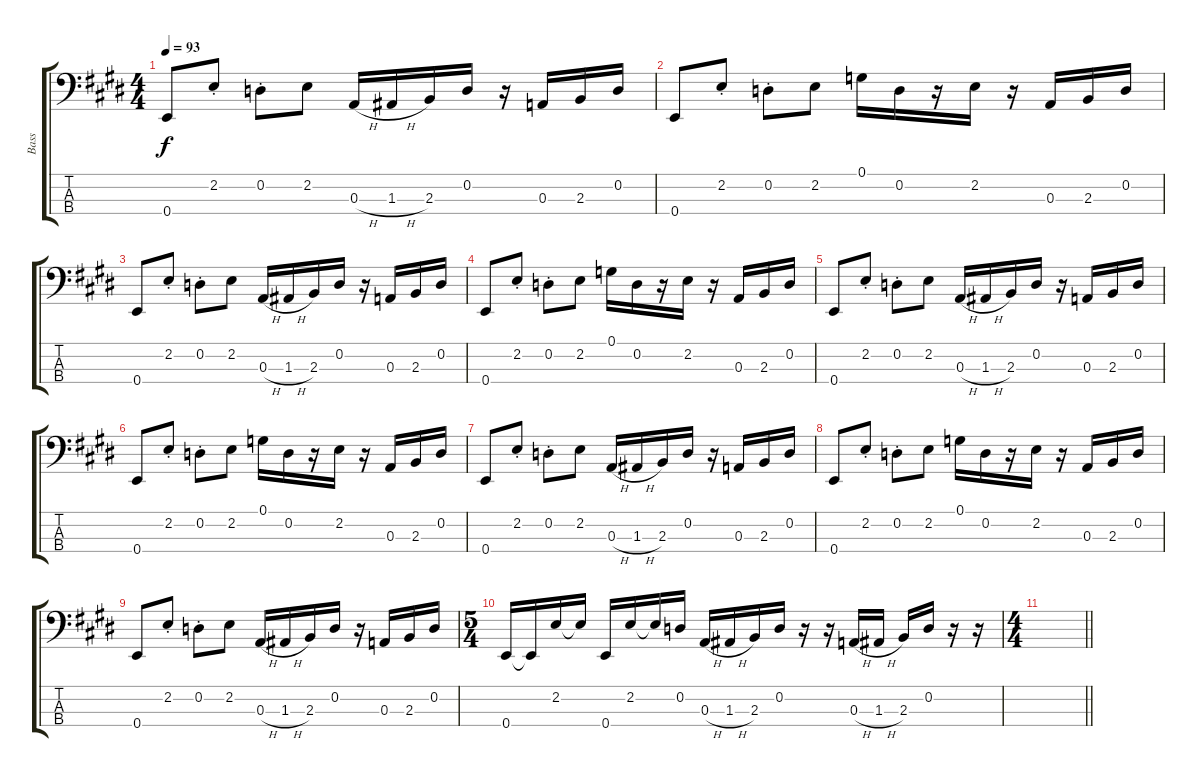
\track ("Bass" "Bass") {instrument electricbassfinger}
\staff {score tabs}
\tuning (G2 D2 A1 E1) {hide}
\ts (4 4)
\tempo 93
\clef f4
\ks e
0.4.8{dy f} 2.2{st}.8 0.2{st}.8 2.2.8 0.3{h}.16 1.3{h}.16 2.3.16 0.2.16 r.16 0.3.16 2.3.16 0.2.16 |
0.4.8 2.2{st}.8 0.2{st}.8 2.2.8 0.1.16 0.2.16 r.16 2.2.16 r.16 0.3.16 2.3.16 0.2.16 |
0.4.8 2.2{st}.8 0.2{st}.8 2.2.8 0.3{h}.16 1.3{h}.16 2.3.16 0.2.16 r.16 0.3.16 2.3.16 0.2.16 |
0.4.8 2.2{st}.8 0.2{st}.8 2.2.8 0.1.16 0.2.16 r.16 2.2.16 r.16 0.3.16 2.3.16 0.2.16 |
0.4.8 2.2{st}.8 0.2{st}.8 2.2.8 0.3{h}.16 1.3{h}.16 2.3.16 0.2.16 r.16 0.3.16 2.3.16 0.2.16 |
0.4.8 2.2{st}.8 0.2{st}.8 2.2.8 0.1.16 0.2.16 r.16 2.2.16 r.16 0.3.16 2.3.16 0.2.16 |
0.4.8 2.2{st}.8 0.2{st}.8 2.2.8 0.3{h}.16 1.3{h}.16 2.3.16 0.2.16 r.16 0.3.16 2.3.16 0.2.16 |
0.4.8 2.2{st}.8 0.2{st}.8 2.2.8 0.1.16 0.2.16 r.16 2.2.16 r.16 0.3.16 2.3.16 0.2.16 |
0.4.8 2.2{st}.8 0.2{st}.8 2.2.8 0.3{h}.16 1.3{h}.16 2.3.16 0.2.16 r.16 0.3.16 2.3.16 0.2.16 |
\ts (5 4)
0.4.16 0.4{t}.16 2.2.16 2.2{t}.16 0.4.16 2.2.16 2.2{t}.16 0.2.16 0.3{h}.16 1.3{h}.16 2.3.16 0.2.16 r.16 r.16 0.3{h}.16 1.3{h}.16 2.3.16 0.2.16 r.16 r.16 |
\ts (4 4)
\barLineRight lightlight
